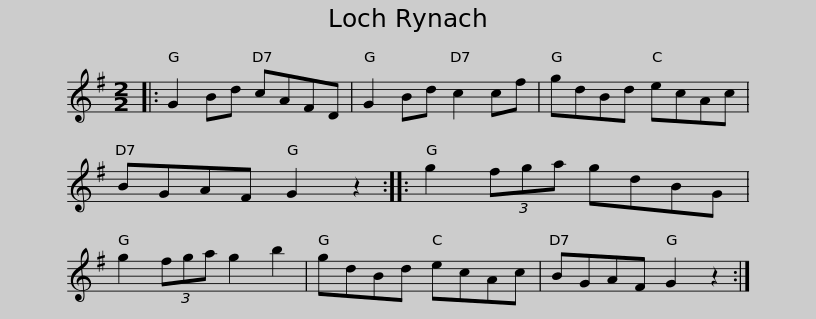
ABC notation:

X:1
L:1/8
M:2/2
I:linebreak $
K:G
V:1 treble
V:1
|: G2 Bd cAFD | G2 Bd c2 cf | gdBd ecAc | BGAF G2 z2 :: g2 (3fga gdBG | %5
 g2 (3fga g2 b2 |$ gdBd ecAc | BGAF G2 z2 :| %8
